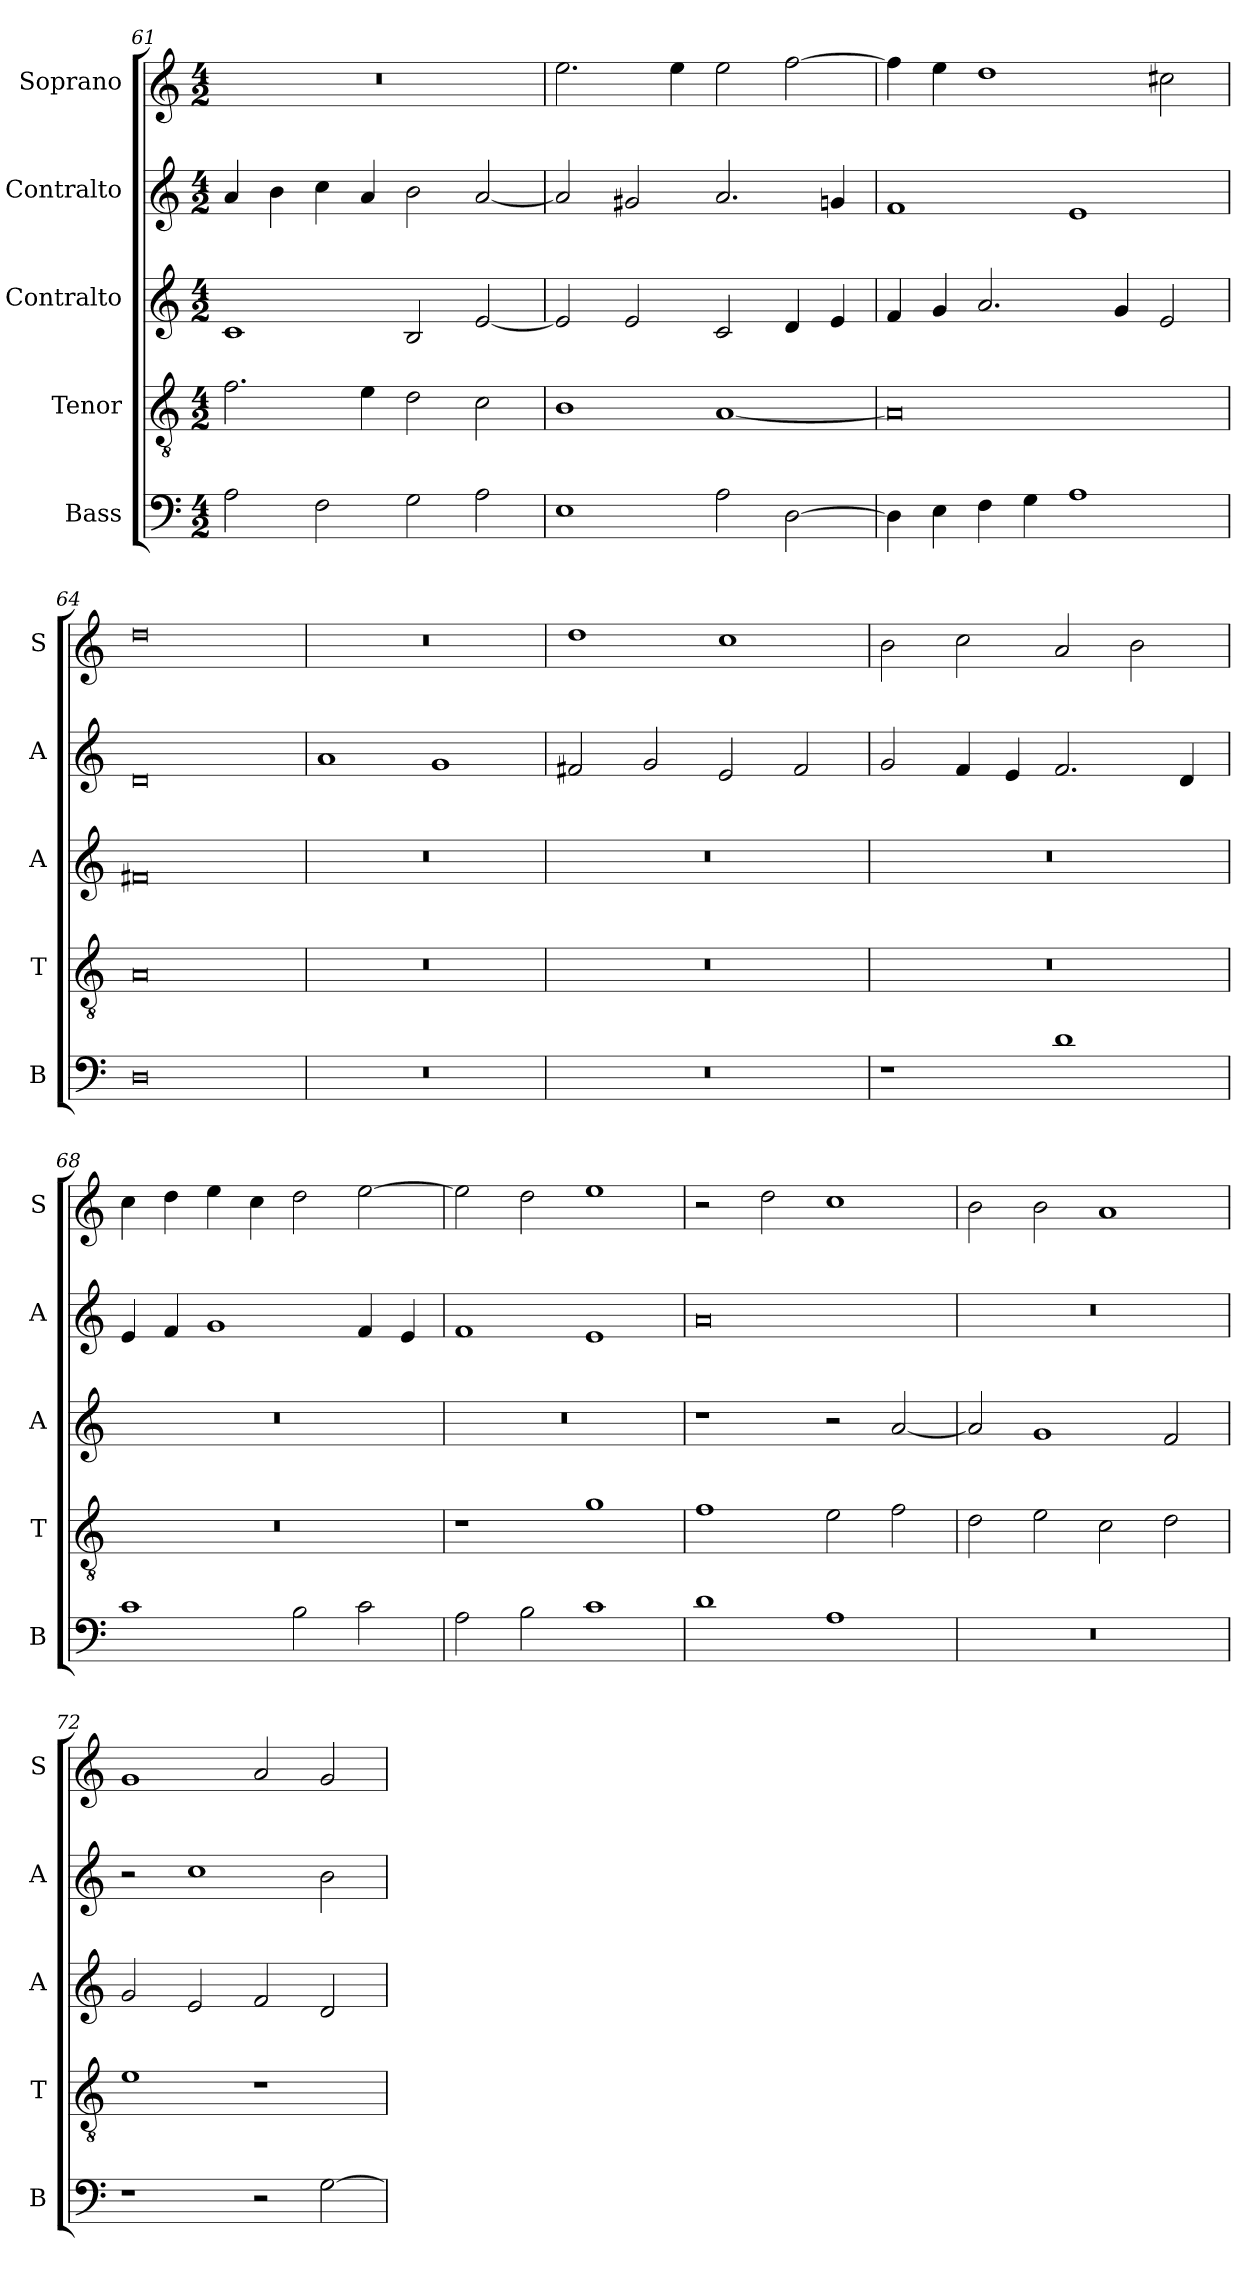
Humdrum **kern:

**kern	**kern	**kern	**kern	**kern
*part5	*part4	*part3	*part2	*part1
*staff5	*staff4	*staff3	*staff2	*staff1
*I"Bass	*I"Tenor	*I"Contralto	*I"Contralto	*I"Soprano
*I'B	*I'T	*I'A	*I'A	*I'S
*clefF4	*clefGv2	*clefG2	*clefG2	*clefG2
*k[]	*k[]	*k[]	*k[]	*k[]
*A:aeo	*A:aeo	*A:aeo	*A:aeo	*A:aeo
*M4/2	*M4/2	*M4/2	*M4/2	*M4/2
=61	=61	=61	=61	=61
2A	2.f	1c	4a	0r
.	.	.	4b	.
2F	.	.	4cc	.
.	4e	.	4a	.
2G	2d	2B	2b	.
2A	2c	[2e	[2a	.
=62	=62	=62	=62	=62
1E	1B	2e]	2a]	2.ee
.	.	2e	2g#X	.
.	.	.	.	4ee
2A	[1A	2c	2.a	2ee
[2D	.	4d	.	[2ff
.	.	4e	4gn	.
=63	=63	=63	=63	=63
4D]	0A]	4f	1f	4ff]
4E	.	4g	.	4ee
4F	.	2.a	.	1dd
4G	.	.	.	.
1A	.	.	1e	.
.	.	4g	.	.
.	.	2e	.	2cc#X
=64	=64	=64	=64	=64
0D	0A	0f#X	0d	0dd
=65	=65	=65	=65	=65
0r	0r	0r	1a	0r
.	.	.	1g	.
=66	=66	=66	=66	=66
0r	0r	0r	2f#X	1dd
.	.	.	2g	.
.	.	.	2e	1cc
.	.	.	2f#	.
=67	=67	=67	=67	=67
1r	0r	0r	2g	2b
.	.	.	4f	2cc
.	.	.	4e	.
1d	.	.	2.f	2a
.	.	.	.	2b
.	.	.	4d	.
=68	=68	=68	=68	=68
1c	0r	0r	4e	4cc
.	.	.	4f	4dd
.	.	.	1g	4ee
.	.	.	.	4cc
2B	.	.	.	2dd
2c	.	.	4f	[2ee
.	.	.	4e	.
=69	=69	=69	=69	=69
2A	1r	0r	1f	2ee]
2B	.	.	.	2dd
1c	1g	.	1e	1ee
=70	=70	=70	=70	=70
1d	1f	1r	0a	2r
.	.	.	.	2dd
1A	2e	2r	.	1cc
.	2f	[2a	.	.
=71	=71	=71	=71	=71
0r	2d	2a]	0r	2b
.	2e	1g	.	2b
.	2c	.	.	1a
.	2d	2f	.	.
=72	=72	=72	=72	=72
1r	1e	2g	2r	1g
.	.	2e	1cc	.
2r	1r	2f	.	2a
[2G	.	2d	2b	2g
=	=	=	=	=
*-	*-	*-	*-	*-
